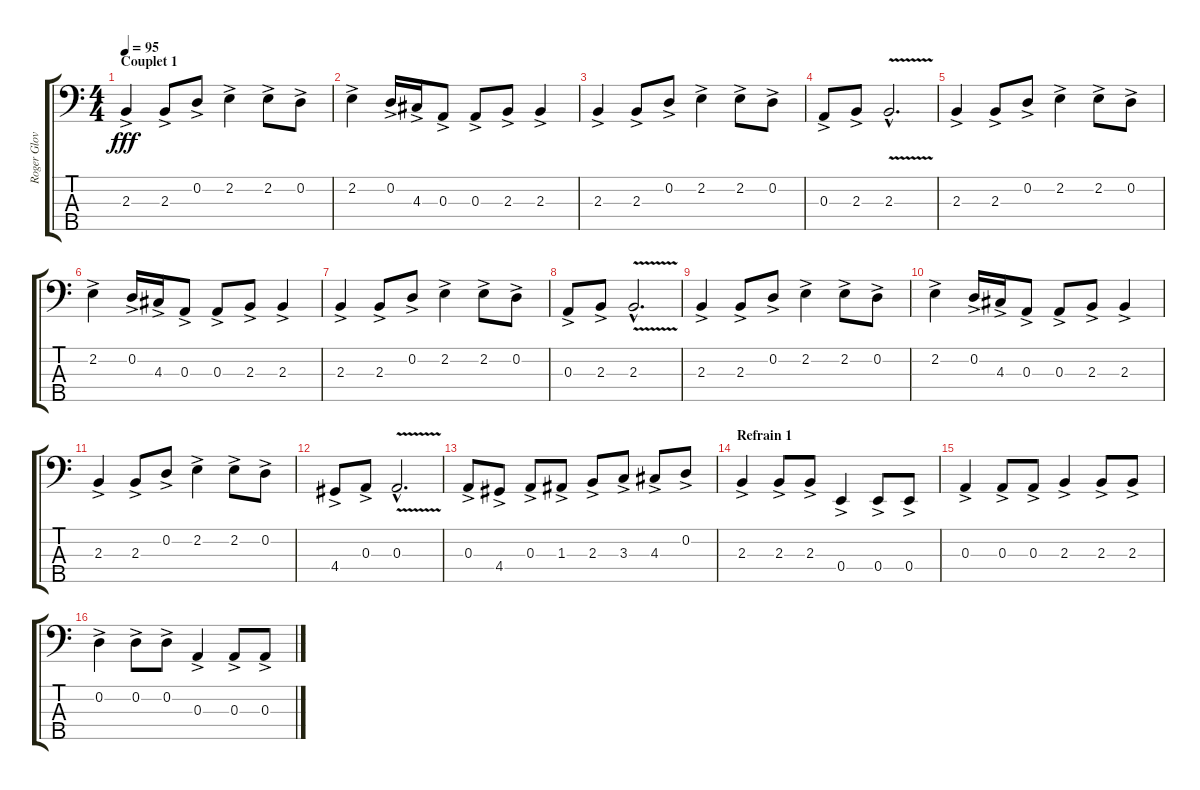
\track ("Roger Glover" "Roger Glov") {instrument electricbasspick}
\staff {score tabs}
\tuning (G2 D2 A1 E1 B0) {hide}
\ts (4 4)
\section ("" "Couplet 1")
\tempo 95
\clef f4
\ks c
2.3{ac}.4{dy fff} 2.3{ac}.8 0.2{ac}.8 2.2{ac}.4 2.2{ac}.8 0.2{ac}.8 |
2.2{ac}.4 0.2{ac}.16 4.3{ac}.16 0.3{ac}.8 0.3{ac}.8 2.3{ac}.8 2.3{ac}.4 |
2.3{ac}.4 2.3{ac}.8 0.2{ac}.8 2.2{ac}.4 2.2{ac}.8 0.2{ac}.8 |
0.3{ac}.8 2.3{ac}.8 2.3{v hac}.2{d} |
2.3{ac}.4 2.3{ac}.8 0.2{ac}.8 2.2{ac}.4 2.2{ac}.8 0.2{ac}.8 |
2.2{ac}.4 0.2{ac}.16 4.3{ac}.16 0.3{ac}.8 0.3{ac}.8 2.3{ac}.8 2.3{ac}.4 |
2.3{ac}.4 2.3{ac}.8 0.2{ac}.8 2.2{ac}.4 2.2{ac}.8 0.2{ac}.8 |
0.3{ac}.8 2.3{ac}.8 2.3{v hac}.2{d} |
2.3{ac}.4 2.3{ac}.8 0.2{ac}.8 2.2{ac}.4 2.2{ac}.8 0.2{ac}.8 |
2.2{ac}.4 0.2{ac}.16 4.3{ac}.16 0.3{ac}.8 0.3{ac}.8 2.3{ac}.8 2.3{ac}.4 |
2.3{ac}.4 2.3{ac}.8 0.2{ac}.8 2.2{ac}.4 2.2{ac}.8 0.2{ac}.8 |
4.4{ac}.8 0.3{ac}.8 0.3{v hac}.2{d} |
0.3{ac}.8 4.4{ac}.8 0.3{ac}.8 1.3{ac}.8 2.3{ac}.8 3.3{ac}.8 4.3{ac}.8 0.2{ac}.8 |
\section ("" "Refrain 1")
2.3{ac}.4 2.3{ac}.8 2.3{ac}.8 0.4{ac}.4 0.4{ac}.8 0.4{ac}.8 |
0.3{ac}.4 0.3{ac}.8 0.3{ac}.8 2.3{ac}.4 2.3{ac}.8 2.3{ac}.8 |
0.2{ac}.4 0.2{ac}.8 0.2{ac}.8 0.3{ac}.4 0.3{ac}.8 0.3{ac}.8
